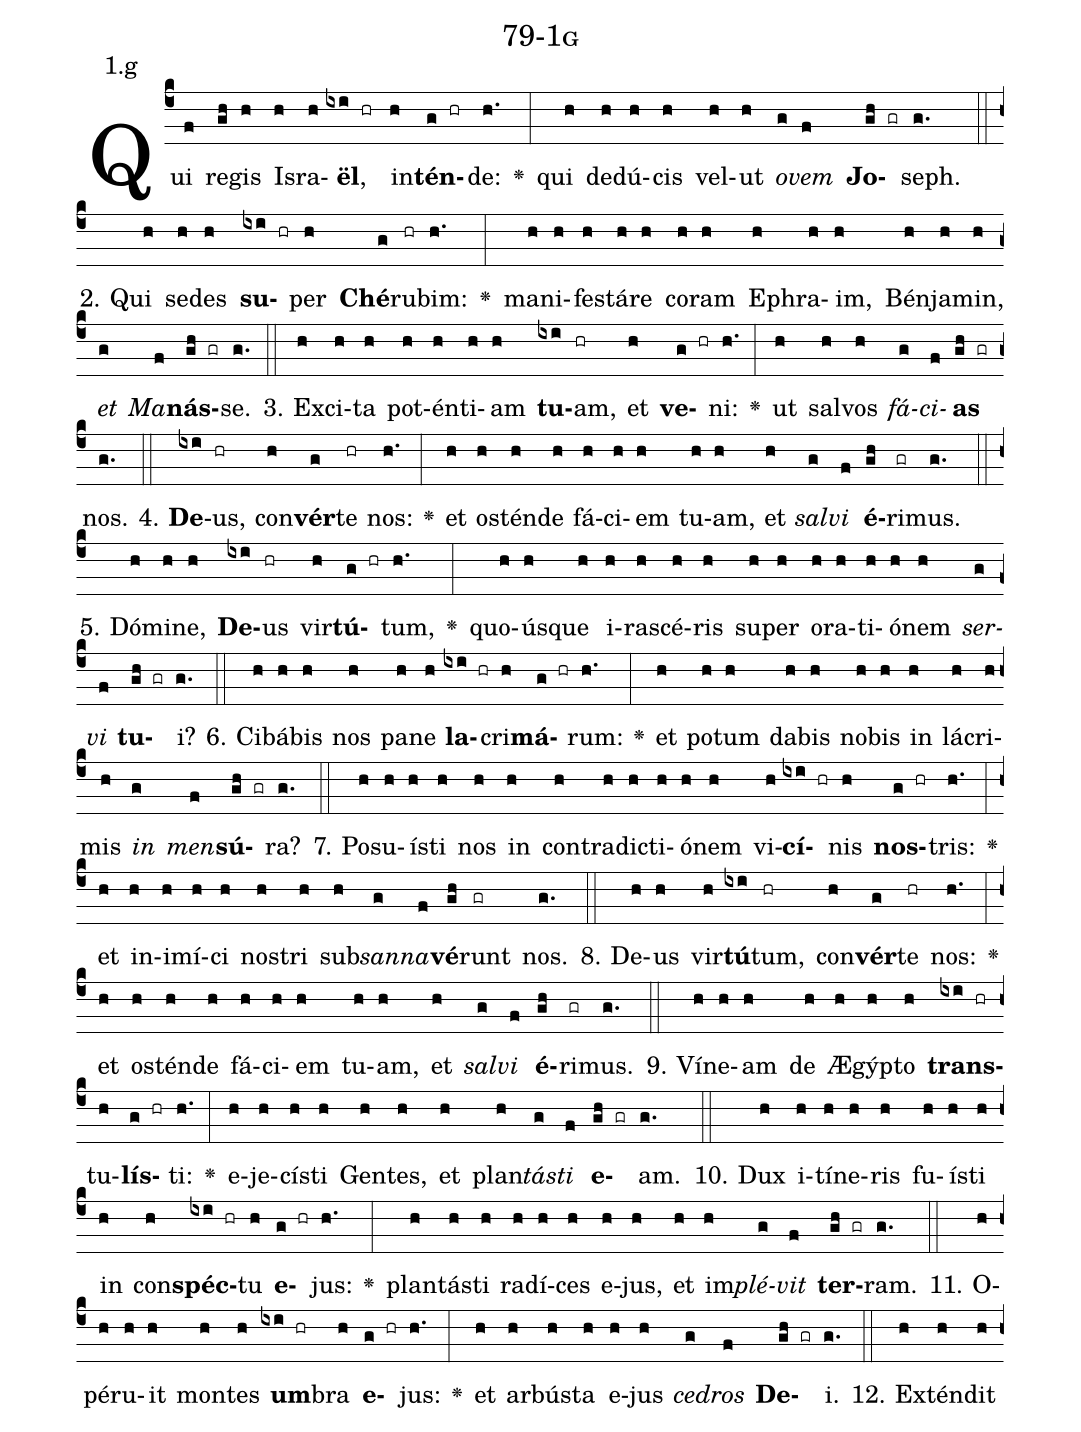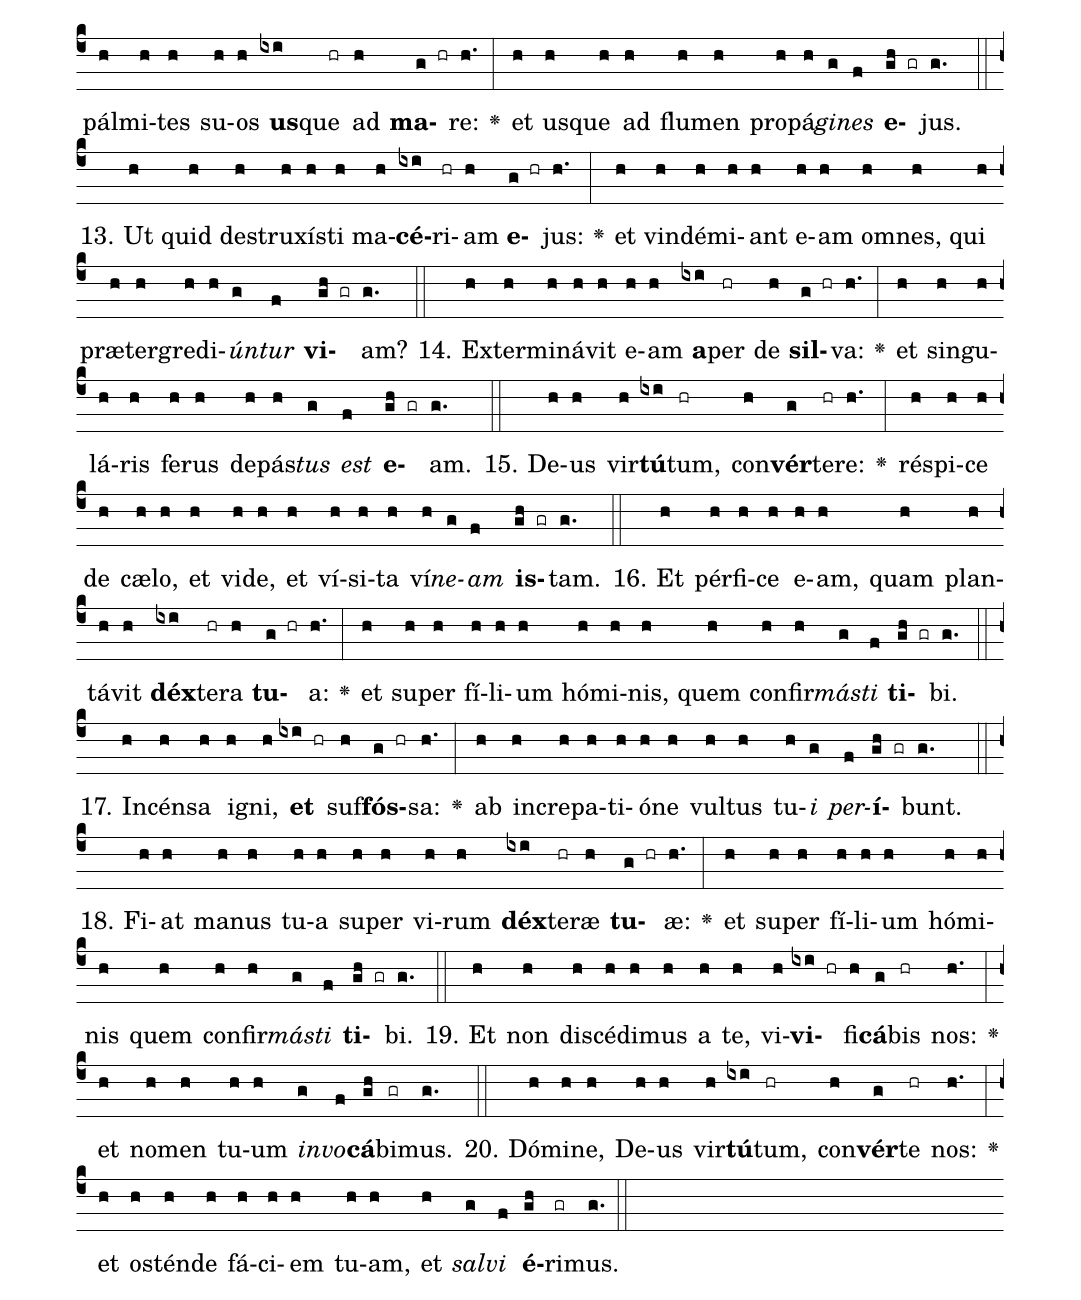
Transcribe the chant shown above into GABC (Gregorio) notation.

name: 79-1g;
annotation: 1.g;
%%
(c4)Qui(f) re(gh)gis(h) Is(h)ra(h)<b>ël</b>,(ixi hr) in(h)<b>tén</b>(g hr)de:(h.) <v>\greheightstar</v>(:) qui(h) de(h)dú(h)cis(h) vel(h)ut(h) <i>o</i>(g)<i>vem</i>(f) <b>Jo</b>(gh gr)seph.(g.) (::)
2. Qui(h) se(h)des(h) <b>su</b>(ixi hr)per(h) <b>Ché</b>(g)ru(hr)bim:(h.) <v>\greheightstar</v>(:) ma(h)ni(h)fes(h)tá(h)re(h) co(h)ram(h) E(h)phra(h)im,(h) Bén(h)ja(h)min,(h) <i>et</i>(g) <i>Ma</i>(f)<b>nás</b>(gh gr)se.(g.) (::)
3. Ex(h)ci(h)ta(h) pot(h)én(h)ti(h)am(h) <b>tu</b>(ixi)am,(hr) et(h) <b>ve</b>(g hr)ni:(h.) <v>\greheightstar</v>(:) ut(h) sal(h)vos(h) <i>fá</i>(g)<i>ci</i>(f)<b>as</b>(gh gr) nos.(g.) (::)
4. <b>De</b>(ixi)us,(hr) con(h)<b>vér</b>(g)te(hr) nos:(h.) <v>\greheightstar</v>(:) et(h) os(h)tén(h)de(h) fá(h)ci(h)em(h) tu(h)am,(h) et(h) <i>sal</i>(g)<i>vi</i>(f) <b>é</b>(gh)ri(gr)mus.(g.) (::)
5. Dó(h)mi(h)ne,(h) <b>De</b>(ixi)us(hr) vir(h)<b>tú</b>(g hr)tum,(h.) <v>\greheightstar</v>(:) quo(h)ús(h)que(h) i(h)ra(h)scé(h)ris(h) su(h)per(h) o(h)ra(h)ti(h)ó(h)nem(h) <i>ser</i>(g)<i>vi</i>(f) <b>tu</b>(gh gr)i?(g.) (::)
6. Ci(h)bá(h)bis(h) nos(h) pa(h)ne(h) <b>la</b>(ixi hr)cri(h)<b>má</b>(g hr)rum:(h.) <v>\greheightstar</v>(:) et(h) po(h)tum(h) da(h)bis(h) no(h)bis(h) in(h) lá(h)cri(h)mis(h) <i>in</i>(g) <i>men</i>(f)<b>sú</b>(gh gr)ra?(g.) (::)
7. Po(h)su(h)ís(h)ti(h) nos(h) in(h) con(h)tra(h)dic(h)ti(h)ó(h)nem(h) vi(h)<b>cí</b>(ixi hr)nis(h) <b>nos</b>(g hr)tris:(h.) <v>\greheightstar</v>(:) et(h) in(h)i(h)mí(h)ci(h) nos(h)tri(h) sub(h)<i>san</i>(g)<i>na</i>(f)<b>vé</b>(gh)runt(gr) nos.(g.) (::)
8. De(h)us(h) vir(h)<b>tú</b>(ixi)tum,(hr) con(h)<b>vér</b>(g)te(hr) nos:(h.) <v>\greheightstar</v>(:) et(h) os(h)tén(h)de(h) fá(h)ci(h)em(h) tu(h)am,(h) et(h) <i>sal</i>(g)<i>vi</i>(f) <b>é</b>(gh)ri(gr)mus.(g.) (::)
9. Ví(h)ne(h)am(h) de(h) Æ(h)gýp(h)to(h) <b>trans</b>(ixi hr)tu(h)<b>lís</b>(g hr)ti:(h.) <v>\greheightstar</v>(:) e(h)je(h)cís(h)ti(h) Gen(h)tes,(h) et(h) plan(h)<i>tás</i>(g)<i>ti</i>(f) <b>e</b>(gh gr)am.(g.) (::)
10. Dux(h) i(h)tí(h)ne(h)ris(h) fu(h)ís(h)ti(h) in(h) con(h)<b>spéc</b>(ixi hr)tu(h) <b>e</b>(g hr)jus:(h.) <v>\greheightstar</v>(:) plan(h)tás(h)ti(h) ra(h)dí(h)ces(h) e(h)jus,(h) et(h) im(h)<i>plé</i>(g)<i>vit</i>(f) <b>ter</b>(gh gr)ram.(g.) (::)
11. O(h)pé(h)ru(h)it(h) mon(h)tes(h) <b>um</b>(ixi hr)bra(h) <b>e</b>(g hr)jus:(h.) <v>\greheightstar</v>(:) et(h) ar(h)bús(h)ta(h) e(h)jus(h) <i>ce</i>(g)<i>dros</i>(f) <b>De</b>(gh gr)i.(g.) (::)
12. Ex(h)tén(h)dit(h) pál(h)mi(h)tes(h) su(h)os(h) <b>us</b>(ixi)que(hr) ad(h) <b>ma</b>(g hr)re:(h.) <v>\greheightstar</v>(:) et(h) us(h)que(h) ad(h) flu(h)men(h) pro(h)pá(h)<i>gi</i>(g)<i>nes</i>(f) <b>e</b>(gh gr)jus.(g.) (::)
13. Ut(h) quid(h) de(h)stru(h)xís(h)ti(h) ma(h)<b>cé</b>(ixi)ri(hr)am(h) <b>e</b>(g hr)jus:(h.) <v>\greheightstar</v>(:) et(h) vin(h)dé(h)mi(h)ant(h) e(h)am(h) om(h)nes,(h) qui(h) præ(h)ter(h)gre(h)di(h)<i>ún</i>(g)<i>tur</i>(f) <b>vi</b>(gh gr)am?(g.) (::)
14. Ex(h)ter(h)mi(h)ná(h)vit(h) e(h)am(h) <b>a</b>(ixi)per(hr) de(h) <b>sil</b>(g hr)va:(h.) <v>\greheightstar</v>(:) et(h) sin(h)gu(h)lá(h)ris(h) fe(h)rus(h) de(h)pás(h)<i>tus</i>(g) <i>est</i>(f) <b>e</b>(gh gr)am.(g.) (::)
15. De(h)us(h) vir(h)<b>tú</b>(ixi)tum,(hr) con(h)<b>vér</b>(g)te(hr)re:(h.) <v>\greheightstar</v>(:) ré(h)spi(h)ce(h) de(h) cæ(h)lo,(h) et(h) vi(h)de,(h) et(h) ví(h)si(h)ta(h) ví(h)<i>ne</i>(g)<i>am</i>(f) <b>is</b>(gh gr)tam.(g.) (::)
16. Et(h) pér(h)fi(h)ce(h) e(h)am,(h) quam(h) plan(h)tá(h)vit(h) <b>déx</b>(ixi)te(hr)ra(h) <b>tu</b>(g hr)a:(h.) <v>\greheightstar</v>(:) et(h) su(h)per(h) fí(h)li(h)um(h) hó(h)mi(h)nis,(h) quem(h) con(h)fir(h)<i>más</i>(g)<i>ti</i>(f) <b>ti</b>(gh gr)bi.(g.) (::)
17. In(h)cén(h)sa(h) i(h)gni,(h) <b>et</b>(ixi hr) suf(h)<b>fós</b>(g hr)sa:(h.) <v>\greheightstar</v>(:) ab(h) in(h)cre(h)pa(h)ti(h)ó(h)ne(h) vul(h)tus(h) tu(h)<i>i</i>(g) <i>per</i>(f)<b>í</b>(gh gr)bunt.(g.) (::)
18. Fi(h)at(h) ma(h)nus(h) tu(h)a(h) su(h)per(h) vi(h)rum(h) <b>déx</b>(ixi)te(hr)ræ(h) <b>tu</b>(g hr)æ:(h.) <v>\greheightstar</v>(:) et(h) su(h)per(h) fí(h)li(h)um(h) hó(h)mi(h)nis(h) quem(h) con(h)fir(h)<i>más</i>(g)<i>ti</i>(f) <b>ti</b>(gh gr)bi.(g.) (::)
19. Et(h) non(h) di(h)scé(h)di(h)mus(h) a(h) te,(h) vi(h)<b>vi</b>(ixi hr)fi(h)<b>cá</b>(g)bis(hr) nos:(h.) <v>\greheightstar</v>(:) et(h) no(h)men(h) tu(h)um(h) <i>in</i>(g)<i>vo</i>(f)<b>cá</b>(gh)bi(gr)mus.(g.) (::)
20. Dó(h)mi(h)ne,(h) De(h)us(h) vir(h)<b>tú</b>(ixi)tum,(hr) con(h)<b>vér</b>(g)te(hr) nos:(h.) <v>\greheightstar</v>(:) et(h) os(h)tén(h)de(h) fá(h)ci(h)em(h) tu(h)am,(h) et(h) <i>sal</i>(g)<i>vi</i>(f) <b>é</b>(gh)ri(gr)mus.(g.) (::)
